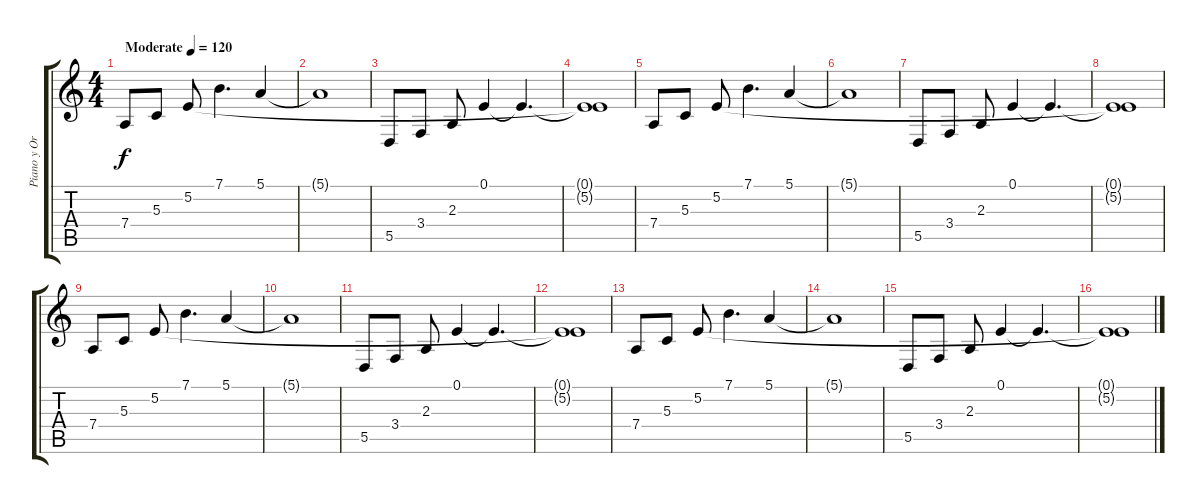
\track ("Piano y Organo" "Piano y Or") {instrument brightacousticpiano}
\staff {score tabs}
\tuning (E4 B3 G3 D3 A2 E2) {hide}
\ts (4 4)
\tempo (120 "Moderate")
\clef g2
\ks c
7.4.8{dy f instrument brightacousticpiano} 5.3.8 5.2.8 7.1.4{d} 5.1.4 |
5.1{t}.1 |
5.5.8 3.4.8 2.3.8 0.1.4 0.1{t}.4{d} |
(0.1{t} 5.2{t}).1 |
7.4.8 5.3.8 5.2.8 7.1.4{d} 5.1.4 |
5.1{t}.1 |
5.5.8 3.4.8 2.3.8 0.1.4 0.1{t}.4{d} |
(0.1{t} 5.2{t}).1 |
7.4.8 5.3.8 5.2.8 7.1.4{d} 5.1.4 |
5.1{t}.1 |
5.5.8 3.4.8 2.3.8 0.1.4 0.1{t}.4{d} |
(0.1{t} 5.2{t}).1 |
7.4.8 5.3.8 5.2.8 7.1.4{d} 5.1.4 |
5.1{t}.1 |
5.5.8 3.4.8 2.3.8 0.1.4 0.1{t}.4{d} |
(0.1{t} 5.2{t}).1
